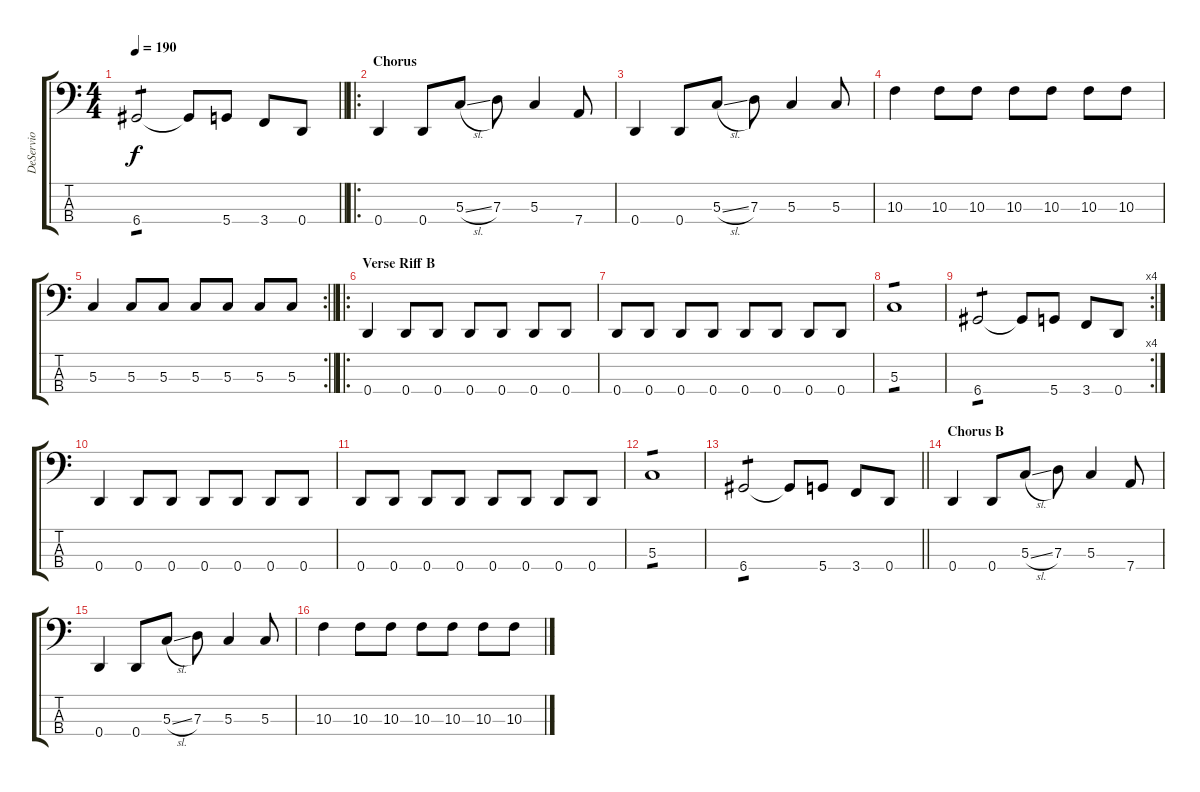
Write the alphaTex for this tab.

\track ("DeServio" "DeServio") {instrument electricbasspick}
\staff {score tabs}
\tuning (F2 C2 G1 D1) {hide}
\ts (4 4)
\tempo 190
\clef f4
\barLineRight lightlight
\ks c
6.4.2{tp 1 dy f} 6.4{t}.8 5.4.8 3.4.8 0.4.8 |
\ro
\section ("" "Chorus")
0.4.4 0.4.8 5.3{sl}.8 7.3.8 5.3.4 7.4.8 |
0.4.4 0.4.8 5.3{sl}.8 7.3.8 5.3.4 5.3.8 |
10.3.4 10.3.8 10.3.8 10.3.8 10.3.8 10.3.8 10.3.8 |
\rc 2
\barLineRight lightlight
5.3.4 5.3.8 5.3.8 5.3.8 5.3.8 5.3.8 5.3.8 |
\ro
\section ("" "Verse Riff B")
0.4.4 0.4.8 0.4.8 0.4.8 0.4.8 0.4.8 0.4.8 |
0.4.8 0.4.8 0.4.8 0.4.8 0.4.8 0.4.8 0.4.8 0.4.8 |
5.3.1{tp 1} |
\rc 4
6.4.2{tp 1} 6.4{t}.8 5.4.8 3.4.8 0.4.8 |
0.4.4 0.4.8 0.4.8 0.4.8 0.4.8 0.4.8 0.4.8 |
0.4.8 0.4.8 0.4.8 0.4.8 0.4.8 0.4.8 0.4.8 0.4.8 |
5.3.1{tp 1} |
\barLineRight lightlight
6.4.2{tp 1} 6.4{t}.8 5.4.8 3.4.8 0.4.8 |
\section ("" "Chorus B")
0.4.4 0.4.8 5.3{sl}.8 7.3.8 5.3.4 7.4.8 |
0.4.4 0.4.8 5.3{sl}.8 7.3.8 5.3.4 5.3.8 |
10.3.4 10.3.8 10.3.8 10.3.8 10.3.8 10.3.8 10.3.8
